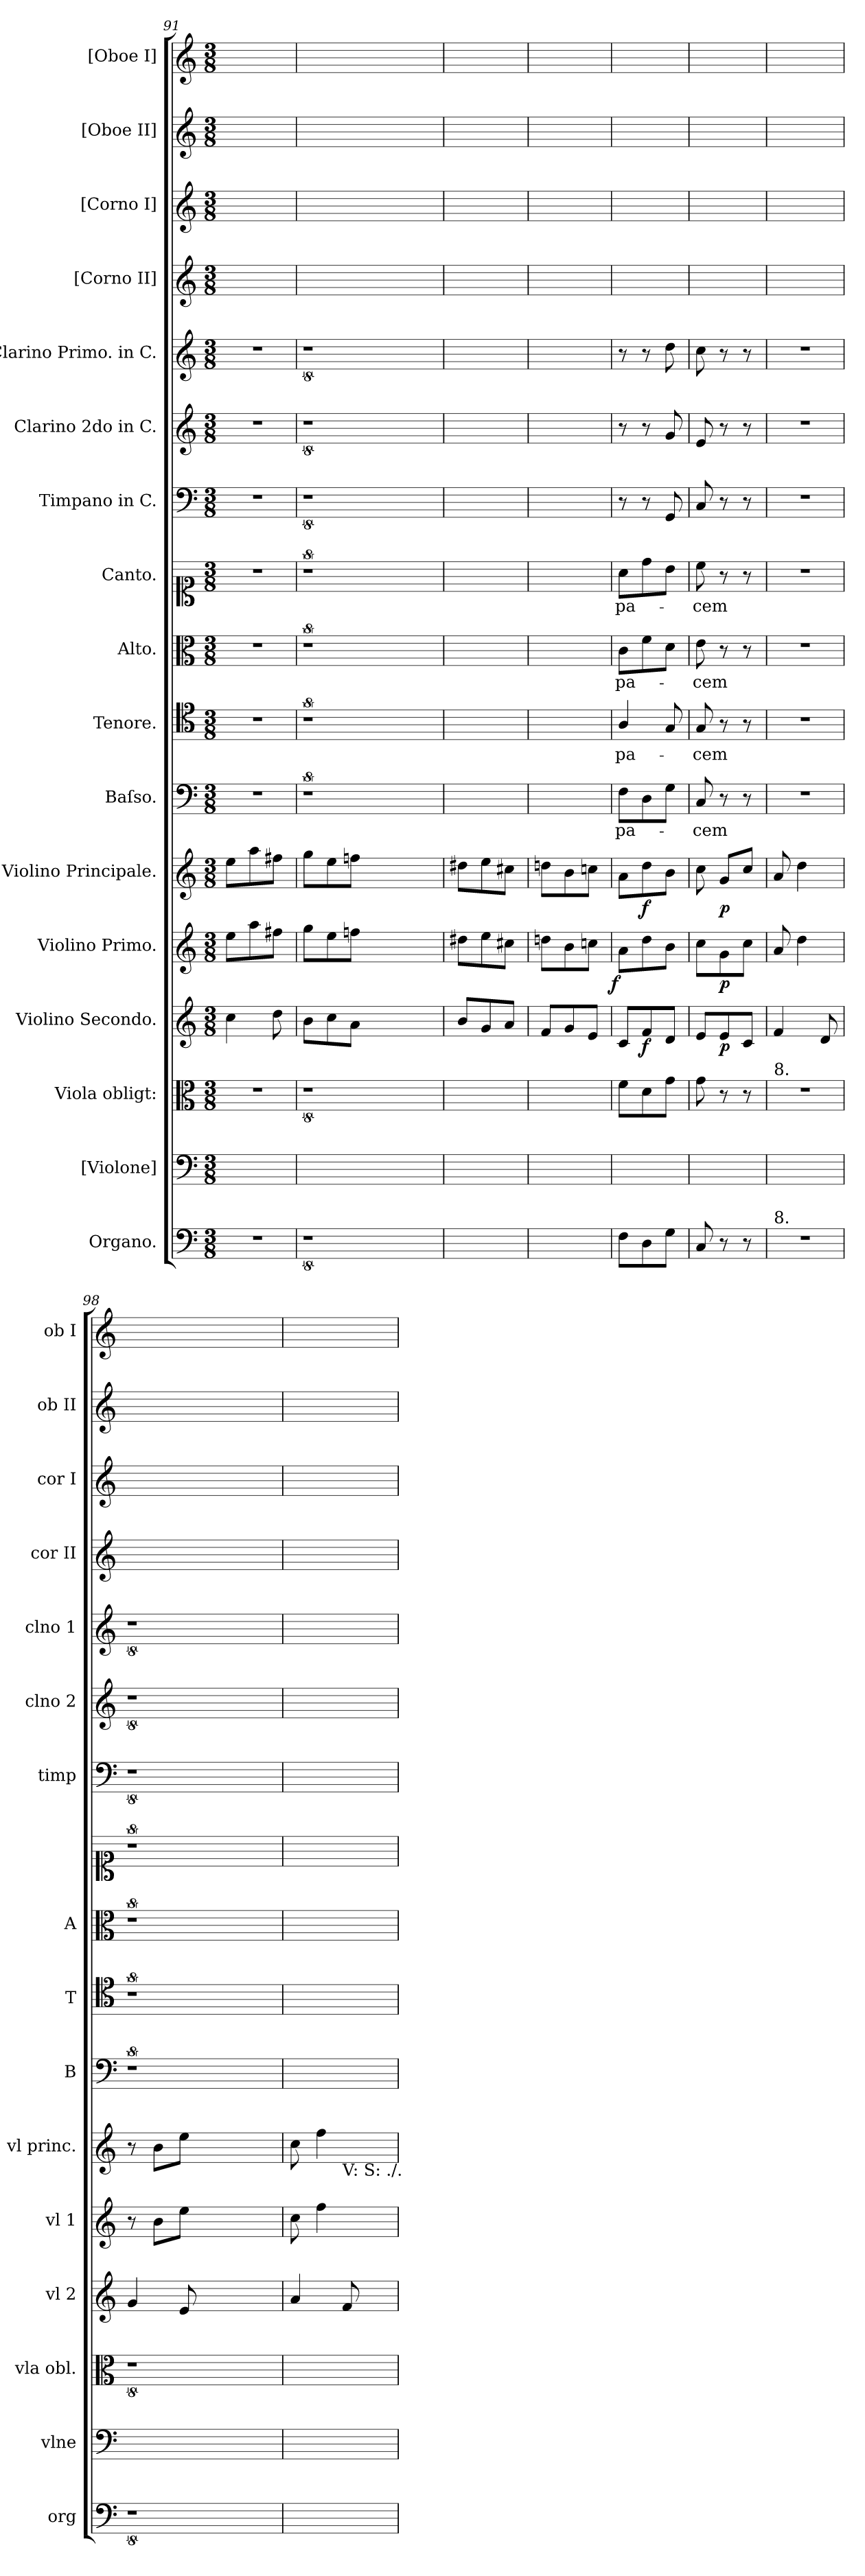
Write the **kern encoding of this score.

**kern	**kern	**kern	**kern	**dynam	**kern	**dynam	**kern	**dynam	**kern	**text	**kern	**text	**kern	**text	**kern	**text	**kern	**kern	**kern	**kern	**kern	**kern	**kern
*part17	*part16	*part15	*part14	*part14	*part13	*part13	*part12	*part12	*part11	*part11	*part10	*part10	*part9	*part9	*part8	*part8	*part7	*part6	*part5	*part4	*part3	*part2	*part1
*staff17	*staff16	*staff15	*staff14	*staff14	*staff13	*staff13	*staff12	*staff12	*staff11	*staff11	*staff10	*staff10	*staff9	*staff9	*staff8	*staff8	*staff7	*staff6	*staff5	*staff4	*staff3	*staff2	*staff1
*I"Organo.	*I"[Violone]	*I"Viola obligt:	*I"Violino Secondo.	*	*I"Violino Primo.	*	*I"Violino Principale.	*	*I"Baſso.	*	*I"Tenore.	*	*I"Alto.	*	*I"Canto.	*	*I"Timpano in C.	*I"Clarino 2do in C.	*I"Clarino Primo. in C.	*I"[Corno II]	*I"[Corno I]	*I"[Oboe II]	*I"[Oboe I]
*I'org	*I'vlne	*I'vla obl.	*I'vl 2	*	*I'vl 1	*	*I'vl princ.	*	*I'B	*	*I'T	*	*I'A	*	*	*	*I'timp	*I'clno 2	*I'clno 1	*I'cor II	*I'cor I	*I'ob II	*I'ob I
*clefF4	*clefF4	*clefC3	*clefG2	*	*clefG2	*	*clefG2	*	*clefF4	*	*clefC4	*	*clefC3	*	*clefC1	*	*clefF4	*clefG2	*clefG2	*clefG2	*clefG2	*clefG2	*clefG2
*k[]	*k[]	*k[]	*k[]	*	*k[]	*	*k[]	*	*k[]	*	*k[]	*	*k[]	*	*k[]	*	*k[]	*k[]	*k[]	*k[]	*k[]	*k[]	*k[]
*M3/8	*M3/8	*M3/8	*M3/8	*	*M3/8	*	*M3/8	*	*M3/8	*	*M3/8	*	*M3/8	*	*M3/8	*	*M3/8	*M3/8	*M3/8	*M3/8	*M3/8	*M3/8	*M3/8
=91	=91	=91	=91	=91	=91	=91	=91	=91	=91	=91	=91	=91	=91	=91	=91	=91	=91	=91	=91	=91	=91	=91	=91
4.r	4.ryy	4.r	4cc\	.	8ee\L	.	8ee\L	.	4.r	.	4.r	.	4.r	.	4.r	.	4.r	4.r	4.r	4.ryy	4.ryy	4.ryy	4.ryy
.	.	.	.	.	8aa\	.	8aa\	.	.	.	.	.	.	.	.	.	.	.	.	.	.	.	.
.	.	.	8dd\	.	8ff#X\J	.	8ff#X\J	.	.	.	.	.	.	.	.	.	.	.	.	.	.	.	.
=92	=92	=92	=92	=92	=92	=92	=92	=92	=92	=92	=92	=92	=92	=92	=92	=92	=92	=92	=92	=92	=92	=92	=92
8%9r	4.ryy	8%9r	8b\L	.	8gg\L	.	8gg\L	.	8%9r	.	8%9r	.	8%9r	.	8%9r	.	8%9r	8%9r	8%9r	4.ryy	4.ryy	4.ryy	4.ryy
.	.	.	8cc\	.	8ee\	.	8ee\	.	.	.	.	.	.	.	.	.	.	.	.	.	.	.	.
.	.	.	8a\J	.	8ffn\J	.	8ffn\J	.	.	.	.	.	.	.	.	.	.	.	.	.	.	.	.
.	2.ryy	.	2.ryy	.	2.ryy	.	2.ryy	.	.	.	.	.	.	.	.	.	.	.	.	2.ryy	2.ryy	2.ryy	2.ryy
=93	=93	=93	=93	=93	=93	=93	=93	=93	=93	=93	=93	=93	=93	=93	=93	=93	=93	=93	=93	=93	=93	=93	=93
4.ryy	4.ryy	4.ryy	8b/L	.	8dd#X\L	.	8dd#X\L	.	4.ryy	.	4.ryy	.	4.ryy	.	4.ryy	.	4.ryy	4.ryy	4.ryy	4.ryy	4.ryy	4.ryy	4.ryy
.	.	.	8g/	.	8ee\	.	8ee\	.	.	.	.	.	.	.	.	.	.	.	.	.	.	.	.
.	.	.	8a/J	.	8cc#X\J	.	8cc#X\J	.	.	.	.	.	.	.	.	.	.	.	.	.	.	.	.
=94	=94	=94	=94	=94	=94	=94	=94	=94	=94	=94	=94	=94	=94	=94	=94	=94	=94	=94	=94	=94	=94	=94	=94
4.ryy	4.ryy	4.ryy	8f/L	.	8ddn\L	.	8ddn\L	.	4.ryy	.	4.ryy	.	4.ryy	.	4.ryy	.	4.ryy	4.ryy	4.ryy	4.ryy	4.ryy	4.ryy	4.ryy
.	.	.	8g/	.	8b\	.	8b\	.	.	.	.	.	.	.	.	.	.	.	.	.	.	.	.
.	.	.	8e/J	.	8ccn\J	.	8ccn\J	.	.	.	.	.	.	.	.	.	.	.	.	.	.	.	.
=95	=95	=95	=95	=95	=95	=95	=95	=95	=95	=95	=95	=95	=95	=95	=95	=95	=95	=95	=95	=95	=95	=95	=95
!	!	!	!	!	!	!LO:DY:b:rj	!	!	!	!	!	!	!	!	!	!	!	!	!	!	!	!	!
8F\L	4.ryy	8f\L	8c/L	.	8a\L	f	8a\L	.	8F\L	pa-	4A/	pa-	8c\L	pa-	8a\L	pa-	8r	8r	8r	4.ryy	4.ryy	4.ryy	4.ryy
!	!	!	!	!	!	!	!	!LO:DY:b	!	!	!	!	!	!	!	!	!	!	!	!	!	!	!
8D\	.	8d\	8f/	f	8dd\	.	8dd\	f	8D\	.	.	.	8f\	.	8dd\	.	8r	8r	8r	.	.	.	.
8G\J	.	8g\J	8d/J	.	8b\J	.	8b\J	.	8G\J	.	8G/	.	8d\J	.	8b\J	.	8GG/	8g/	8dd\	.	.	.	.
=96	=96	=96	=96	=96	=96	=96	=96	=96	=96	=96	=96	=96	=96	=96	=96	=96	=96	=96	=96	=96	=96	=96	=96
8C/	4.ryy	8g\	8e/L	.	8cc\L	.	8cc\	.	8C/	-cem	8G/	-cem	8e\	-cem	8cc\	-cem	8C/	8e/	8cc\	4.ryy	4.ryy	4.ryy	4.ryy
!	!	!	!	!	!	!LO:DY:b	!	!LO:DY:b	!	!	!	!	!	!	!	!	!	!	!	!	!	!	!
8r	.	8r	8e/	p	8g\	p	8g/L	p	8r	.	8r	.	8r	.	8r	.	8r	8r	8r	.	.	.	.
8r	.	8r	8c/J	.	8cc\J	.	8cc/J	.	8r	.	8r	.	8r	.	8r	.	8r	8r	8r	.	.	.	.
=97	=97	=97	=97	=97	=97	=97	=97	=97	=97	=97	=97	=97	=97	=97	=97	=97	=97	=97	=97	=97	=97	=97	=97
!	!	!LO:TX:a:t=8.	!	!	!	!	!	!	!	!	!	!	!	!	!	!	!	!	!	!	!	!	!
!LO:TX:a:t=8.	!	!	!	!	!	!	!	!	!	!	!	!	!	!	!	!	!	!	!	!	!	!	!
4.r	4.ryy	4.r	4f/	.	8a/	.	8a/	.	4.r	.	4.r	.	4.r	.	4.r	.	4.r	4.r	4.r	4.ryy	4.ryy	4.ryy	4.ryy
.	.	.	.	.	4dd\	.	4dd\	.	.	.	.	.	.	.	.	.	.	.	.	.	.	.	.
.	.	.	8d/	.	.	.	.	.	.	.	.	.	.	.	.	.	.	.	.	.	.	.	.
=98	=98	=98	=98	=98	=98	=98	=98	=98	=98	=98	=98	=98	=98	=98	=98	=98	=98	=98	=98	=98	=98	=98	=98
8%9r	4.ryy	8%9r	4g/	.	8r	.	8r	.	8%9r	.	8%9r	.	8%9r	.	8%9r	.	8%9r	8%9r	8%9r	4.ryy	4.ryy	4.ryy	4.ryy
.	.	.	.	.	8b\L	.	8b\L	.	.	.	.	.	.	.	.	.	.	.	.	.	.	.	.
.	.	.	8e/	.	8ee\J	.	8ee\J	.	.	.	.	.	.	.	.	.	.	.	.	.	.	.	.
.	2.ryy	.	2.ryy	.	2.ryy	.	2.ryy	.	.	.	.	.	.	.	.	.	.	.	.	2.ryy	2.ryy	2.ryy	2.ryy
=99	=99	=99	=99	=99	=99	=99	=99	=99	=99	=99	=99	=99	=99	=99	=99	=99	=99	=99	=99	=99	=99	=99	=99
*	*	*	*	*	*	*	*^	*	*	*	*	*	*	*	*	*	*	*	*	*	*	*	*
4.ryy	4.ryy	4.ryy	4a/	.	8cc\	.	8cc\	4ryy	.	4.ryy	.	4.ryy	.	4.ryy	.	4.ryy	.	4.ryy	4.ryy	4.ryy	4.ryy	4.ryy	4.ryy	4.ryy
.	.	.	.	.	4ff\	.	4ff\	.	.	.	.	.	.	.	.	.	.	.	.	.	.	.	.	.
!	!	!	!	!	!	!	!	!LO:TX:b:t=V&colon; S&colon; ./.	!	!	!	!	!	!	!	!	!	!	!	!	!	!	!	!
.	.	.	8f/	.	.	.	.	8ryy	.	.	.	.	.	.	.	.	.	.	.	.	.	.	.	.
*	*	*	*	*	*	*	*v	*v	*	*	*	*	*	*	*	*	*	*	*	*	*	*	*	*
=	=	=	=	=	=	=	=	=	=	=	=	=	=	=	=	=	=	=	=	=	=	=	=
*-	*-	*-	*-	*-	*-	*-	*-	*-	*-	*-	*-	*-	*-	*-	*-	*-	*-	*-	*-	*-	*-	*-	*-
